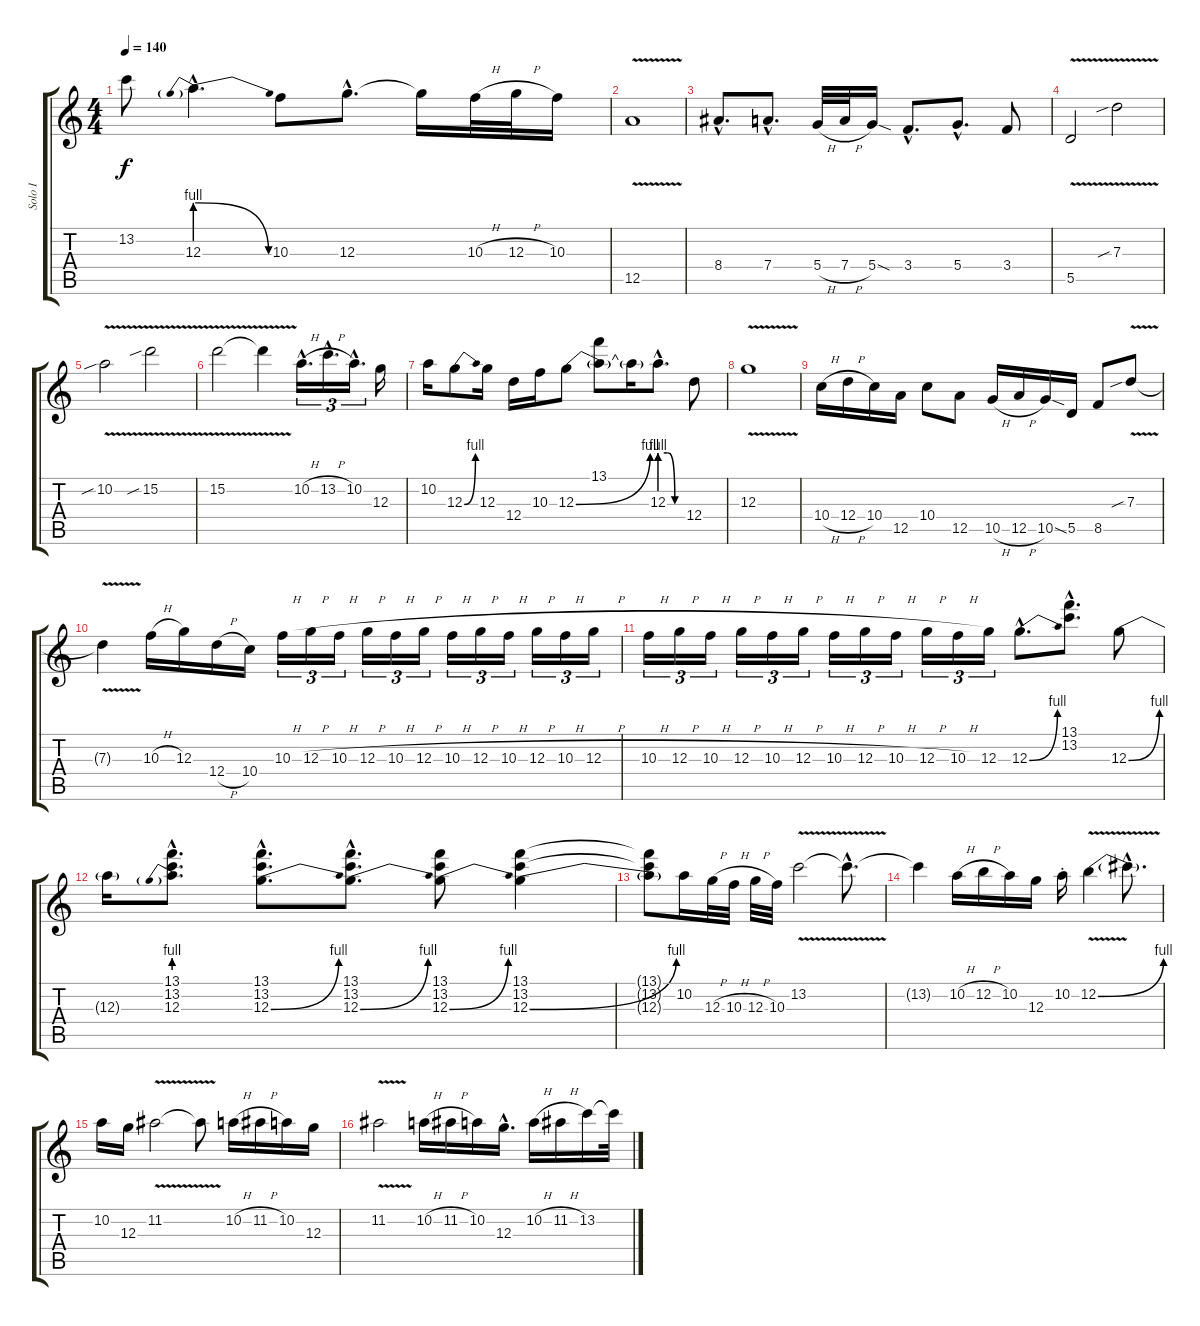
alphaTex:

\track ("Solo I" "Solo I") {instrument distortionguitar}
\staff {score tabs}
\tuning (E4 B3 G3 D3 A2 E2) {hide}
\ts (4 4)
\tempo 140
\clef g2
\ks c
13.2.8{dy f} 12.3{be (prebendrelease 0 4 60 0) hac}.4{d} 10.3.8 12.3{hac}.8{d} 12.3{t}.16 10.3{h}.32 12.3{h}.32 10.3.16 |
12.5{v}.1 |
8.4{hac}.8{d} 7.4{hac}.8{d} 5.4{h}.32 7.4{h}.32 5.4{sod}.16 3.4{hac}.8{d} 5.4{hac}.8{d} 3.4.8 |
5.5{v}.2 7.3{v sib}.2 |
10.2{v sib}.2 15.2{v sib}.2 |
15.2{v}.2 15.2{t}.4 10.2{h hac}.16{d tu (3 2)} 13.2{h hac}.16{d tu (3 2)} 10.2{hac}.16{d tu (3 2)} 12.3.16 |
10.2.16 12.3{be (bend 0 0 60 4)}.8 12.3.16 12.4.16 10.3.16 12.3{be (bend 0 0 60 4)}.8 (13.1 12.3{t}).8 12.3{t}.16 12.3{be (custom 0 4 20 4 40 0 60 0) hac}.8{d} 12.4.8 |
12.3{v}.1 |
10.4{h}.16 12.4{h}.16 10.4.16 12.5.16 10.4.8 12.5.8 10.5{h}.16 12.5{h}.16 10.5{sod}.16 5.5.16 8.5.8 7.3{v sib}.8 |
7.3{t}.4 10.3{h}.16 12.3.16 12.4{h}.16 10.4.16 10.3{h}.16{tu (3 2)} 12.3{h}.16{tu (3 2)} 10.3{h}.16{tu (3 2)} 12.3{h}.16{tu (3 2)} 10.3{h}.16{tu (3 2)} 12.3{h}.16{tu (3 2)} 10.3{h}.16{tu (3 2)} 12.3{h}.16{tu (3 2)} 10.3{h}.16{tu (3 2)} 12.3{h}.16{tu (3 2)} 10.3{h}.16{tu (3 2)} 12.3{h}.16{tu (3 2)} |
10.3{h}.16{tu (3 2)} 12.3{h}.16{tu (3 2)} 10.3{h}.16{tu (3 2)} 12.3{h}.16{tu (3 2)} 10.3{h}.16{tu (3 2)} 12.3{h}.16{tu (3 2)} 10.3{h}.16{tu (3 2)} 12.3{h}.16{tu (3 2)} 10.3{h}.16{tu (3 2)} 12.3{h}.16{tu (3 2)} 10.3{h}.16{tu (3 2)} 12.3.16{tu (3 2)} 12.3{be (bend 0 0 60 4) hac}.8{d} (13.1{hac} 13.2{hac}).8{d} 12.3{be (bend 0 0 60 4)}.8 |
12.3{t}.16 (13.1{hac} 13.2{hac} 12.3{be (prebend 0 4 60 4) hac}).8{d} (13.1{hac} 13.2{hac} 12.3{be (bend 0 0 60 4) hac}).8{d} (13.1{hac} 13.2{hac} 12.3{be (bend 0 0 60 4) hac}).8{d} (13.1 13.2 12.3{be (bend 0 0 60 4)}).8 (13.1 13.2 12.3{be (bend 0 0 60 4)}).4 |
(13.1{t} 13.2{t} 12.3{t}).8 10.2.16 12.3{h}.32 10.3{h}.32 12.3{h}.32 10.3.32 13.2{v}.2 13.2{hac t}.8{d} |
13.2{t}.4 10.2{h}.16 12.2{h}.16 10.2.16 12.3.16 10.2{st}.16 12.2{be (bend 0 0 60 4) v}.4 12.2{hac t}.8{d} |
10.2.16 12.3.16 11.2{v}.2 11.2{t}.8 10.2{h}.16 11.2{h}.16 10.2.16 12.3.16 |
11.2{v}.2 10.2{h}.16 11.2{h}.16 10.2.16 12.3{hac}.16{d} 10.2{h}.16 11.2{h}.16 13.2.16 13.2{t}.32
